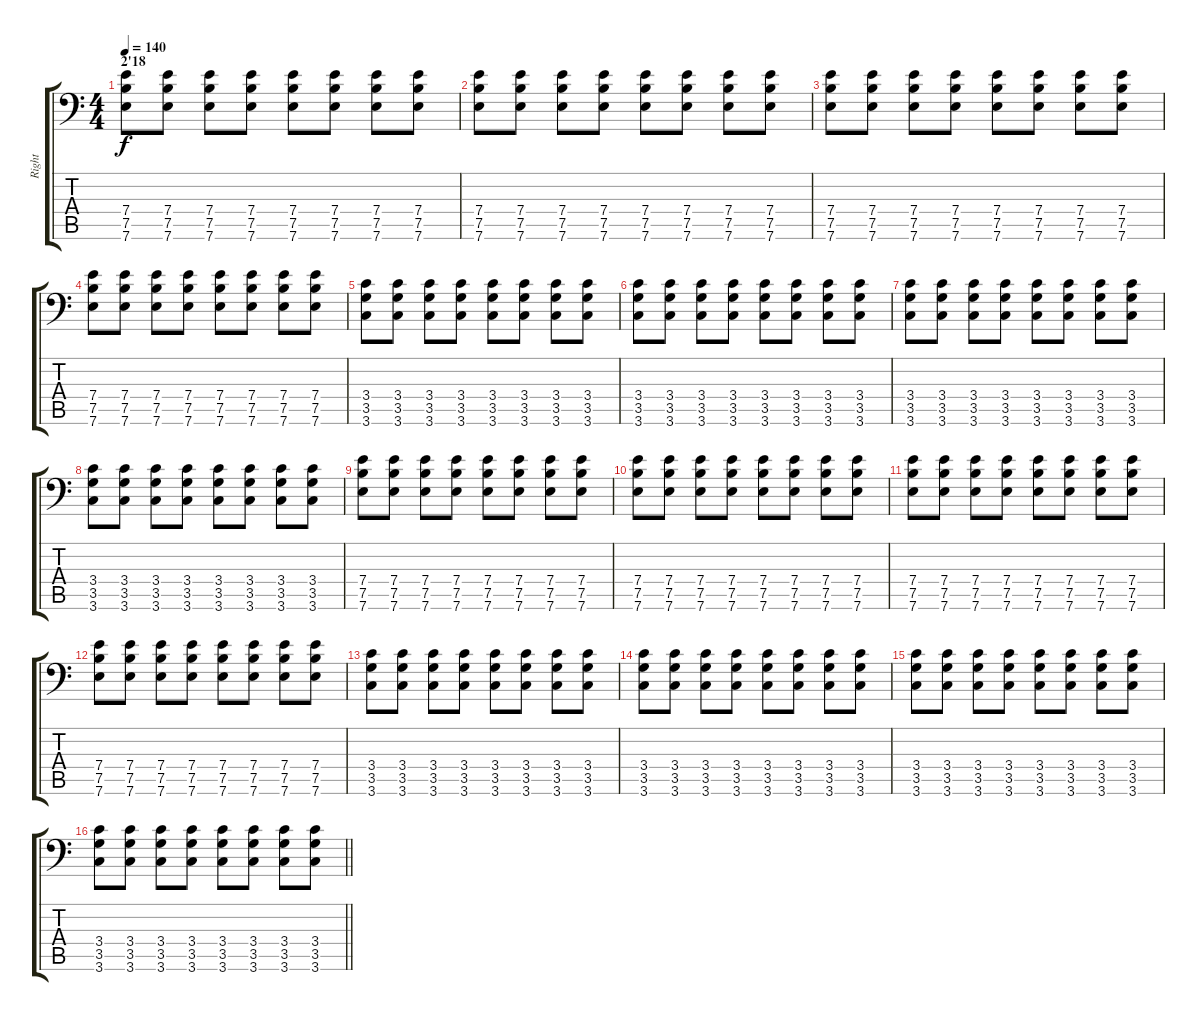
\track ("Right" "Right") {instrument distortionguitar}
\staff {score tabs}
\tuning (B3 Gb3 D3 A2 E2 A1) {hide}
\ts (4 4)
\section ("" "2'18")
\tempo 140
\clef f4
\ks c
(7.4 7.5 7.6).8{dy f} (7.4 7.5 7.6).8 (7.4 7.5 7.6).8 (7.4 7.5 7.6).8 (7.4 7.5 7.6).8 (7.4 7.5 7.6).8 (7.4 7.5 7.6).8 (7.4 7.5 7.6).8 |
(7.4 7.5 7.6).8 (7.4 7.5 7.6).8 (7.4 7.5 7.6).8 (7.4 7.5 7.6).8 (7.4 7.5 7.6).8 (7.4 7.5 7.6).8 (7.4 7.5 7.6).8 (7.4 7.5 7.6).8 |
(7.4 7.5 7.6).8 (7.4 7.5 7.6).8 (7.4 7.5 7.6).8 (7.4 7.5 7.6).8 (7.4 7.5 7.6).8 (7.4 7.5 7.6).8 (7.4 7.5 7.6).8 (7.4 7.5 7.6).8 |
(7.4 7.5 7.6).8 (7.4 7.5 7.6).8 (7.4 7.5 7.6).8 (7.4 7.5 7.6).8 (7.4 7.5 7.6).8 (7.4 7.5 7.6).8 (7.4 7.5 7.6).8 (7.4 7.5 7.6).8 |
(3.4 3.5 3.6).8 (3.4 3.5 3.6).8 (3.4 3.5 3.6).8 (3.4 3.5 3.6).8 (3.4 3.5 3.6).8 (3.4 3.5 3.6).8 (3.4 3.5 3.6).8 (3.4 3.5 3.6).8 |
(3.4 3.5 3.6).8 (3.4 3.5 3.6).8 (3.4 3.5 3.6).8 (3.4 3.5 3.6).8 (3.4 3.5 3.6).8 (3.4 3.5 3.6).8 (3.4 3.5 3.6).8 (3.4 3.5 3.6).8 |
(3.4 3.5 3.6).8 (3.4 3.5 3.6).8 (3.4 3.5 3.6).8 (3.4 3.5 3.6).8 (3.4 3.5 3.6).8 (3.4 3.5 3.6).8 (3.4 3.5 3.6).8 (3.4 3.5 3.6).8 |
(3.4 3.5 3.6).8 (3.4 3.5 3.6).8 (3.4 3.5 3.6).8 (3.4 3.5 3.6).8 (3.4 3.5 3.6).8 (3.4 3.5 3.6).8 (3.4 3.5 3.6).8 (3.4 3.5 3.6).8 |
(7.4 7.5 7.6).8 (7.4 7.5 7.6).8 (7.4 7.5 7.6).8 (7.4 7.5 7.6).8 (7.4 7.5 7.6).8 (7.4 7.5 7.6).8 (7.4 7.5 7.6).8 (7.4 7.5 7.6).8 |
(7.4 7.5 7.6).8 (7.4 7.5 7.6).8 (7.4 7.5 7.6).8 (7.4 7.5 7.6).8 (7.4 7.5 7.6).8 (7.4 7.5 7.6).8 (7.4 7.5 7.6).8 (7.4 7.5 7.6).8 |
(7.4 7.5 7.6).8 (7.4 7.5 7.6).8 (7.4 7.5 7.6).8 (7.4 7.5 7.6).8 (7.4 7.5 7.6).8 (7.4 7.5 7.6).8 (7.4 7.5 7.6).8 (7.4 7.5 7.6).8 |
(7.4 7.5 7.6).8 (7.4 7.5 7.6).8 (7.4 7.5 7.6).8 (7.4 7.5 7.6).8 (7.4 7.5 7.6).8 (7.4 7.5 7.6).8 (7.4 7.5 7.6).8 (7.4 7.5 7.6).8 |
(3.4 3.5 3.6).8 (3.4 3.5 3.6).8 (3.4 3.5 3.6).8 (3.4 3.5 3.6).8 (3.4 3.5 3.6).8 (3.4 3.5 3.6).8 (3.4 3.5 3.6).8 (3.4 3.5 3.6).8 |
(3.4 3.5 3.6).8 (3.4 3.5 3.6).8 (3.4 3.5 3.6).8 (3.4 3.5 3.6).8 (3.4 3.5 3.6).8 (3.4 3.5 3.6).8 (3.4 3.5 3.6).8 (3.4 3.5 3.6).8 |
(3.4 3.5 3.6).8 (3.4 3.5 3.6).8 (3.4 3.5 3.6).8 (3.4 3.5 3.6).8 (3.4 3.5 3.6).8 (3.4 3.5 3.6).8 (3.4 3.5 3.6).8 (3.4 3.5 3.6).8 |
\barLineRight lightlight
(3.4 3.5 3.6).8 (3.4 3.5 3.6).8 (3.4 3.5 3.6).8 (3.4 3.5 3.6).8 (3.4 3.5 3.6).8 (3.4 3.5 3.6).8 (3.4 3.5 3.6).8 (3.4 3.5 3.6).8
